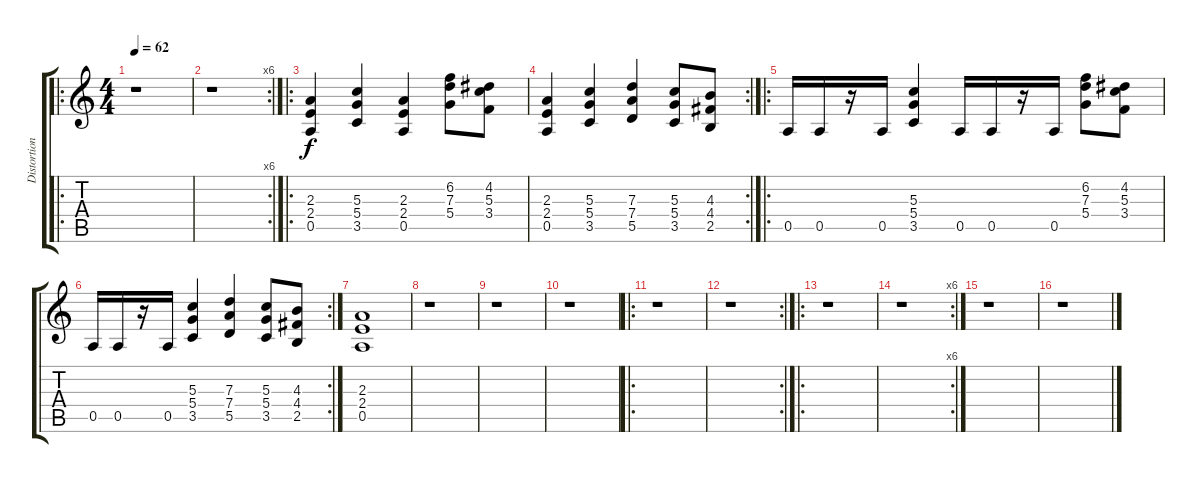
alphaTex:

\track ("Distortion Rhythm" "Distortion") {instrument distortionguitar}
\staff {score tabs}
\tuning (E4 B3 G3 D3 A2 E2) {hide}
\ro
\ts (4 4)
\tempo 62
\clef g2
\ks c
r.1{dy f} |
\rc 6
r.1 |
\ro
(2.3 2.4 0.5).4 (5.3 5.4 3.5).4 (2.3 2.4 0.5).4 (6.2 7.3 5.4).8 (4.2 5.3 3.4).8 |
\rc 2
(2.3 2.4 0.5).4 (5.3 5.4 3.5).4 (7.3 7.4 5.5).4 (5.3 5.4 3.5).8 (4.3 4.4 2.5).8 |
\ro
0.5.16 0.5.16 r.16 0.5.16 (5.3 5.4 3.5).4 0.5.16 0.5.16 r.16 0.5.16 (6.2 7.3 5.4).8 (4.2 5.3 3.4).8 |
\rc 2
0.5.16 0.5.16 r.16 0.5.16 (5.3 5.4 3.5).4 (7.3 7.4 5.5).4 (5.3 5.4 3.5).8 (4.3 4.4 2.5).8 |
(2.3 2.4 0.5).1 |
r.1 |
r.1 |
r.1 |
\ro
r.1 |
\rc 2
r.1 |
\ro
r.1 |
\rc 6
r.1 |
r.1 |
r.1
